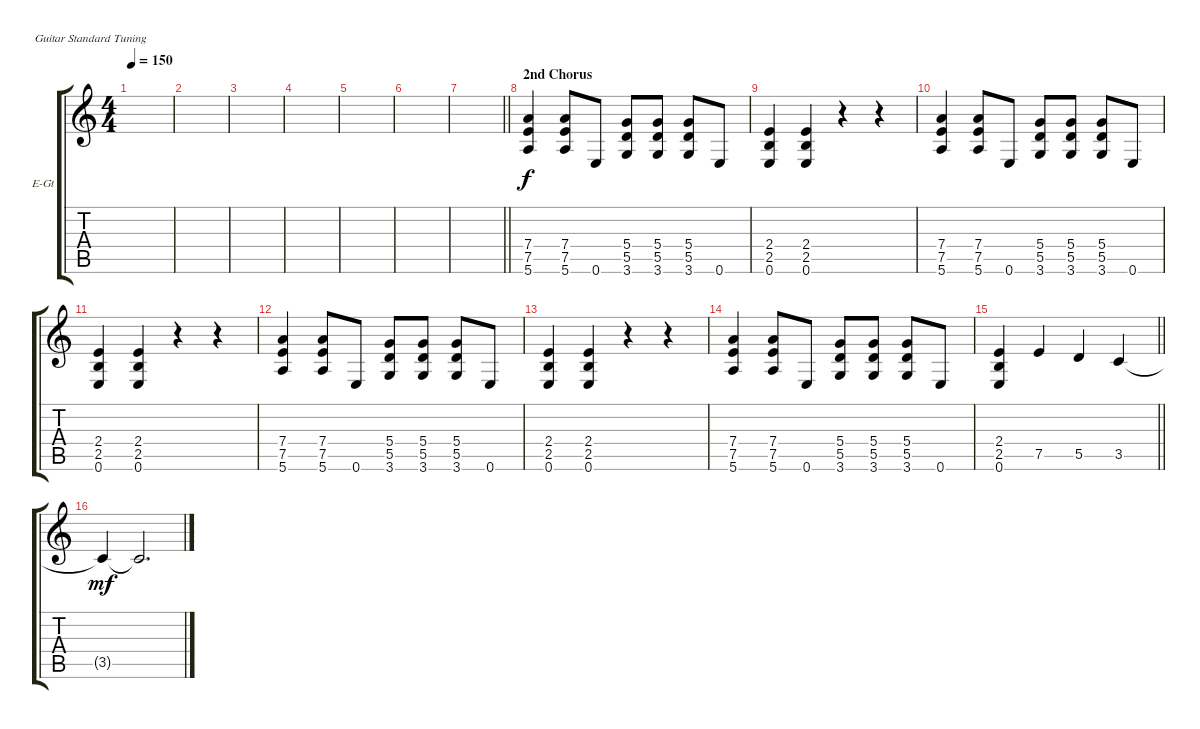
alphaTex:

\bracketExtendMode groupsimilarinstruments
\firstSystemTrackNameOrientation horizontal
\otherSystemsTrackNameOrientation horizontal
\track ("Jamie Cook Distortion" "E-Gt") {instrument distortionguitar}
\staff {score tabs}
\tuning (E4 B3 G3 D3 A2 E2)
\ts (4 4)
\tempo 150
\clef g2
\ks c
|
|
|
|
|
|
\barLineRight lightlight
|
\section ("" "2nd Chorus")
(7.4 7.5 5.6).4 (7.4 7.5 5.6).8 0.6.8 (5.4 5.5 3.6).8 (5.4 5.5 3.6).8 (5.4 5.5 3.6).8 0.6.8 |
(2.4 2.5 0.6).4 (2.4 2.5 0.6).4 r.4 r.4 |
(7.4 7.5 5.6).4 (7.4 7.5 5.6).8 0.6.8 (5.4 5.5 3.6).8 (5.4 5.5 3.6).8 (5.4 5.5 3.6).8 0.6.8 |
(2.4 2.5 0.6).4 (2.4 2.5 0.6).4 r.4 r.4 |
(7.4 7.5 5.6).4 (7.4 7.5 5.6).8 0.6.8 (5.4 5.5 3.6).8 (5.4 5.5 3.6).8 (5.4 5.5 3.6).8 0.6.8 |
(2.4 2.5 0.6).4 (2.4 2.5 0.6).4 r.4 r.4 |
(7.4 7.5 5.6).4 (7.4 7.5 5.6).8 0.6.8 (5.4 5.5 3.6).8 (5.4 5.5 3.6).8 (5.4 5.5 3.6).8 0.6.8 |
\barLineRight lightlight
(2.4 2.5 0.6).4 7.5.4 5.5.4 3.5.4 |
3.5{t}.4{dy mf} 3.5{t}.2{d}
